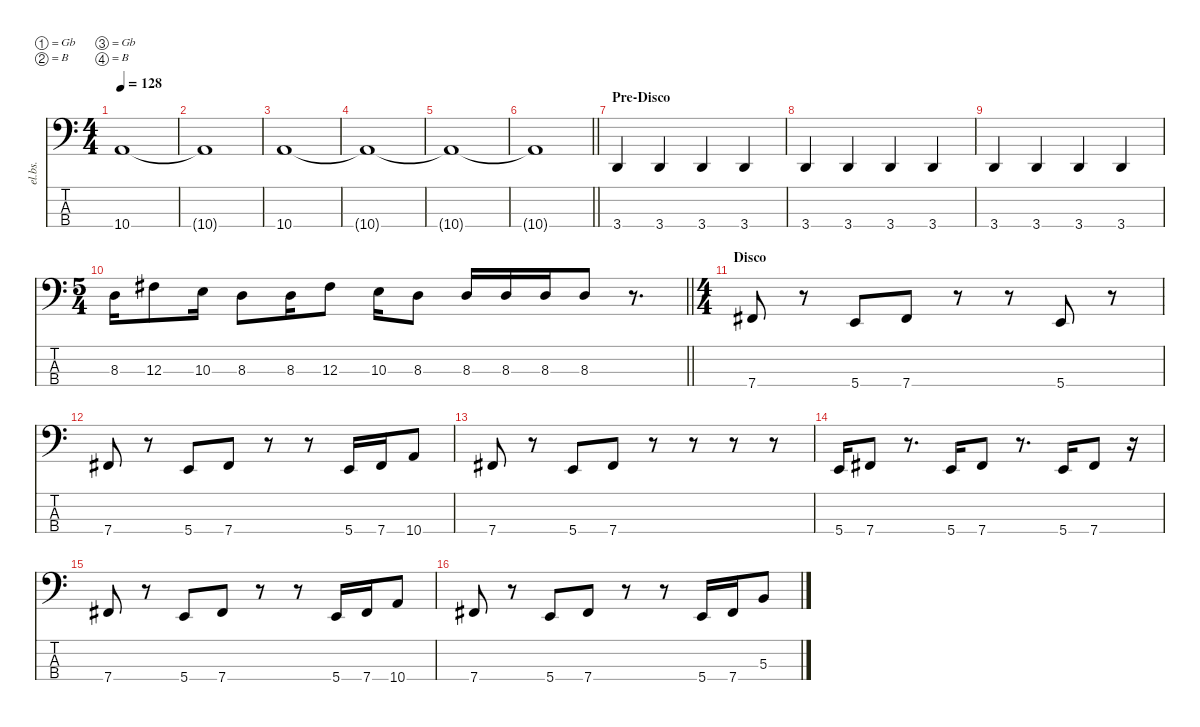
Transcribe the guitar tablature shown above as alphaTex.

\defaultSystemsLayout 4
\hideDynamics
\bracketExtendMode nobrackets
\otherSystemsTrackNameOrientation horizontal
\track ("Bass" "el.bs.") {instrument electricbasspick}
\staff {score tabs}
\tuning (Gb2 B1 Gb1 B0)
\ts (4 4)
\tempo 128
\clef f4
\ks c
10.4{t}.1{dy f beam Up} |
10.4{t}.1{beam Up} |
10.4.1{beam Up} |
10.4{t}.1{beam Up} |
10.4{t}.1{beam Up} |
\barLineRight lightlight
10.4{t}.1{beam Up} |
\section ("" "Pre-Disco")
3.4.4{beam Up} 3.4.4{beam Up} 3.4.4{beam Up} 3.4.4{beam Up} |
3.4.4{beam Up} 3.4.4{beam Up} 3.4.4{beam Up} 3.4.4{beam Up} |
3.4.4{beam Up} 3.4.4{beam Up} 3.4.4{beam Up} 3.4.4{beam Up} |
\ts (5 4)
\barLineRight lightlight
8.3.16{beam Down} 12.3{acc #}.8{beam Down} 10.3.16{beam Down} 8.3.8{beam Down} 8.3.16{beam Down} 12.3{acc #}.8{beam Down} 10.3.16{beam Down} 8.3.8{beam Down} 8.3.16{beam Up} 8.3.16{beam Up} 8.3.16{beam Up} 8.3.8{beam Up} r.8{d beam Up} |
\ts (4 4)
\section ("" "Disco")
7.4{acc #}.8{beam Up} r.8{beam Up} 5.4.8{beam Up} 7.4{acc #}.8{beam Up} r.8{beam Up} r.8{beam Up} 5.4.8{beam Up} r.8{beam Up} |
7.4{acc #}.8{beam Up} r.8{beam Up} 5.4.8{beam Up} 7.4{acc #}.8{beam Up} r.8{beam Up} r.8{beam Up} 5.4.16{beam Up} 7.4{acc #}.16{beam Up} 10.4.8{beam Up} |
7.4{acc #}.8{beam Up} r.8{beam Up} 5.4.8{beam Up} 7.4{acc #}.8{beam Up} r.8{beam Up} r.8{beam Up} r.8{beam Up} r.8{beam Up} |
5.4.16{beam Up} 7.4{acc #}.8{beam Up} r.8{d beam Up} 5.4.16{beam Up} 7.4{acc #}.8{beam Up} r.8{d beam Up} 5.4.16{beam Up} 7.4{acc #}.8{beam Up} r.16{beam Up} |
7.4{acc #}.8{beam Up} r.8{beam Up} 5.4.8{beam Up} 7.4{acc #}.8{beam Up} r.8{beam Up} r.8{beam Up} 5.4.16{beam Up} 7.4{acc #}.16{beam Up} 10.4.8{beam Up} |
7.4{acc #}.8{beam Up} r.8{beam Up} 5.4.8{beam Up} 7.4{acc #}.8{beam Up} r.8{beam Up} r.8{beam Up} 5.4.16{beam Up} 7.4{acc #}.16{beam Up} 5.3.8{beam Up}
